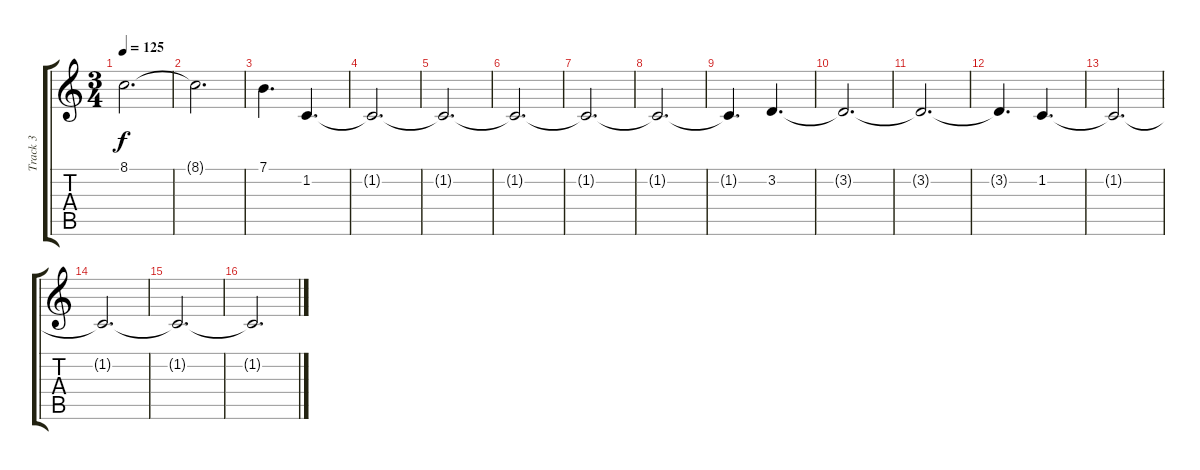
\track ("Track 3" "Track 3") {instrument synthstrings1}
\staff {score tabs}
\tuning (E4 B3 G3 D3 A2 E2) {hide}
\ts (3 4)
\tempo 125
\clef g2
\ks c
8.1{t}.2{d dy f} |
8.1{t}.2{d} |
7.1.4{d} 1.2.4{d} |
1.2{t}.2{d} |
1.2{t}.2{d} |
1.2{t}.2{d} |
1.2{t}.2{d} |
1.2{t}.2{d} |
1.2{t}.4{d} 3.2.4{d} |
3.2{t}.2{d} |
3.2{t}.2{d} |
3.2{t}.4{d} 1.2.4{d} |
1.2{t}.2{d} |
1.2{t}.2{d} |
1.2{t}.2{d} |
1.2{t}.2{d}
